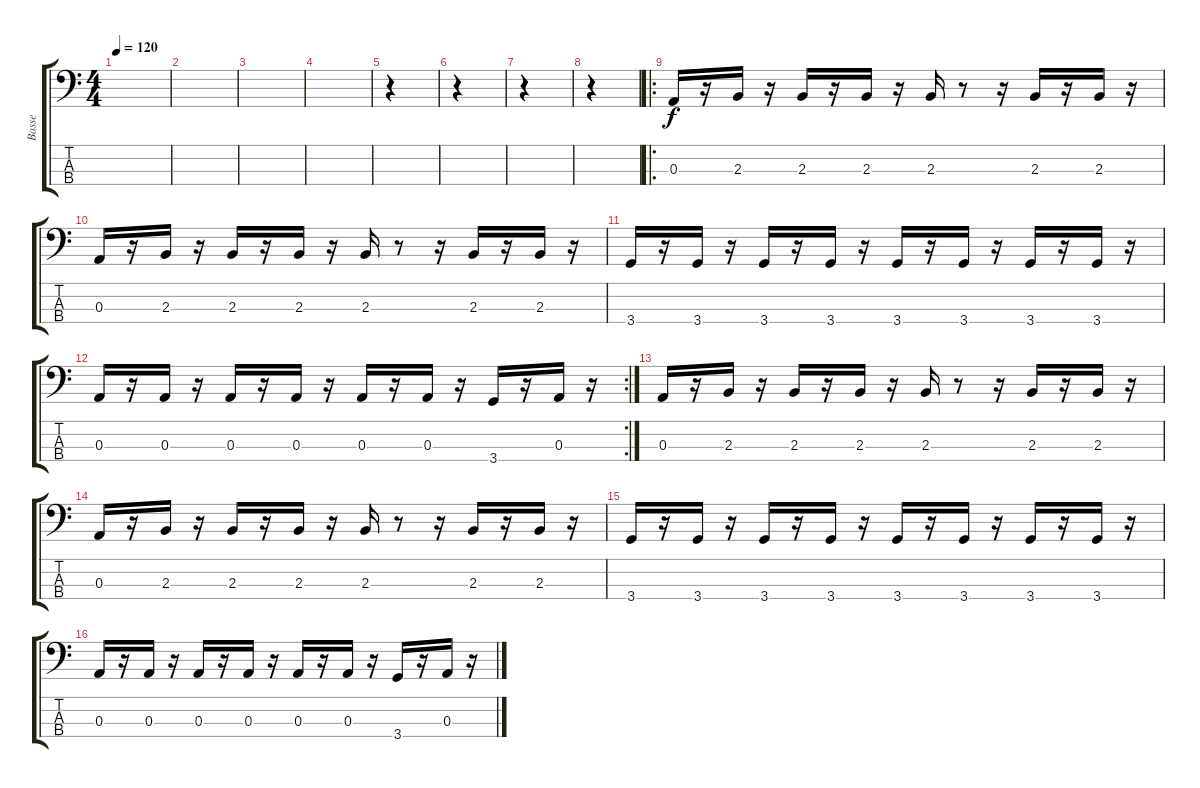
\track ("Basse" "Basse") {instrument fretlessbass}
\staff {score tabs}
\tuning (G2 D2 A1 E1) {hide}
\ts (4 4)
\tempo 120
\clef f4
\ks c
|
|
|
|
r.4 |
r.4 |
r.4 |
r.4 |
\ro
0.3.16 r.16 2.3.16 r.16 2.3.16 r.16 2.3.16 r.16 2.3.16 r.8 r.16 2.3.16 r.16 2.3.16 r.16 |
0.3.16 r.16 2.3.16 r.16 2.3.16 r.16 2.3.16 r.16 2.3.16 r.8 r.16 2.3.16 r.16 2.3.16 r.16 |
3.4.16 r.16 3.4.16 r.16 3.4.16 r.16 3.4.16 r.16 3.4.16 r.16 3.4.16 r.16 3.4.16 r.16 3.4.16 r.16 |
\rc 2
0.3.16 r.16 0.3.16 r.16 0.3.16 r.16 0.3.16 r.16 0.3.16 r.16 0.3.16 r.16 3.4.16 r.16 0.3.16 r.16 |
0.3.16 r.16 2.3.16 r.16 2.3.16 r.16 2.3.16 r.16 2.3.16 r.8 r.16 2.3.16 r.16 2.3.16 r.16 |
0.3.16 r.16 2.3.16 r.16 2.3.16 r.16 2.3.16 r.16 2.3.16 r.8 r.16 2.3.16 r.16 2.3.16 r.16 |
3.4.16 r.16 3.4.16 r.16 3.4.16 r.16 3.4.16 r.16 3.4.16 r.16 3.4.16 r.16 3.4.16 r.16 3.4.16 r.16 |
0.3.16 r.16 0.3.16 r.16 0.3.16 r.16 0.3.16 r.16 0.3.16 r.16 0.3.16 r.16 3.4.16 r.16 0.3.16 r.16
